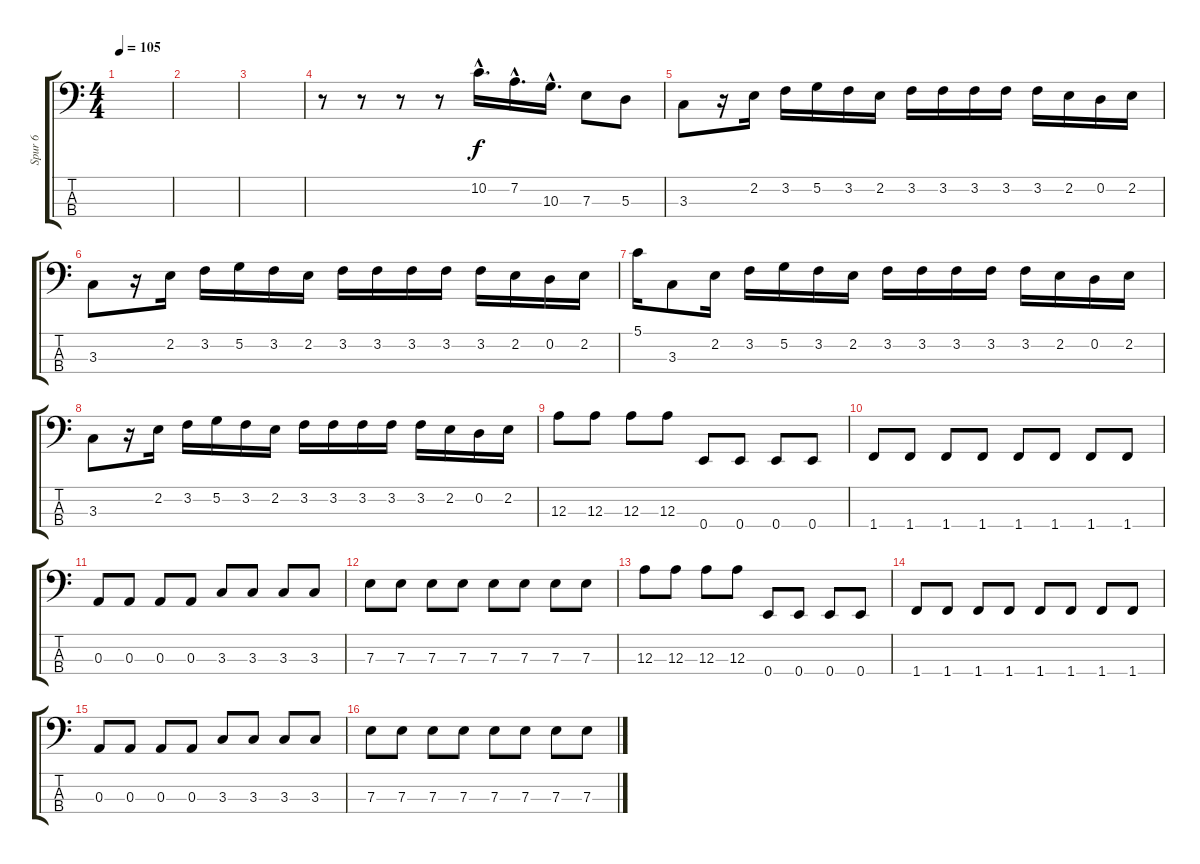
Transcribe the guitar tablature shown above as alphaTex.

\track ("Spur 6" "Spur 6") {instrument electricbassfinger}
\staff {score tabs}
\tuning (G2 D2 A1 E1) {hide}
\ts (4 4)
\tempo 105
\clef f4
\ks c
|
|
|
r.8 r.8 r.8 r.8 10.2{hac}.16{d} 7.2{hac}.16{d} 10.3{hac}.16{d} 7.3.8 5.3.8 |
3.3.8 r.16 2.2.16 3.2.16 5.2.16 3.2.16 2.2.16 3.2.16 3.2.16 3.2.16 3.2.16 3.2.16 2.2.16 0.2.16 2.2.16 |
3.3.8 r.16 2.2.16 3.2.16 5.2.16 3.2.16 2.2.16 3.2.16 3.2.16 3.2.16 3.2.16 3.2.16 2.2.16 0.2.16 2.2.16 |
5.1.16 3.3.8 2.2.16 3.2.16 5.2.16 3.2.16 2.2.16 3.2.16 3.2.16 3.2.16 3.2.16 3.2.16 2.2.16 0.2.16 2.2.16 |
3.3.8 r.16 2.2.16 3.2.16 5.2.16 3.2.16 2.2.16 3.2.16 3.2.16 3.2.16 3.2.16 3.2.16 2.2.16 0.2.16 2.2.16 |
12.3.8 12.3.8 12.3.8 12.3.8 0.4.8 0.4.8 0.4.8 0.4.8 |
1.4.8 1.4.8 1.4.8 1.4.8 1.4.8 1.4.8 1.4.8 1.4.8 |
0.3.8 0.3.8 0.3.8 0.3.8 3.3.8 3.3.8 3.3.8 3.3.8 |
7.3.8 7.3.8 7.3.8 7.3.8 7.3.8 7.3.8 7.3.8 7.3.8 |
12.3.8 12.3.8 12.3.8 12.3.8 0.4.8 0.4.8 0.4.8 0.4.8 |
1.4.8 1.4.8 1.4.8 1.4.8 1.4.8 1.4.8 1.4.8 1.4.8 |
0.3.8 0.3.8 0.3.8 0.3.8 3.3.8 3.3.8 3.3.8 3.3.8 |
7.3.8 7.3.8 7.3.8 7.3.8 7.3.8 7.3.8 7.3.8 7.3.8
